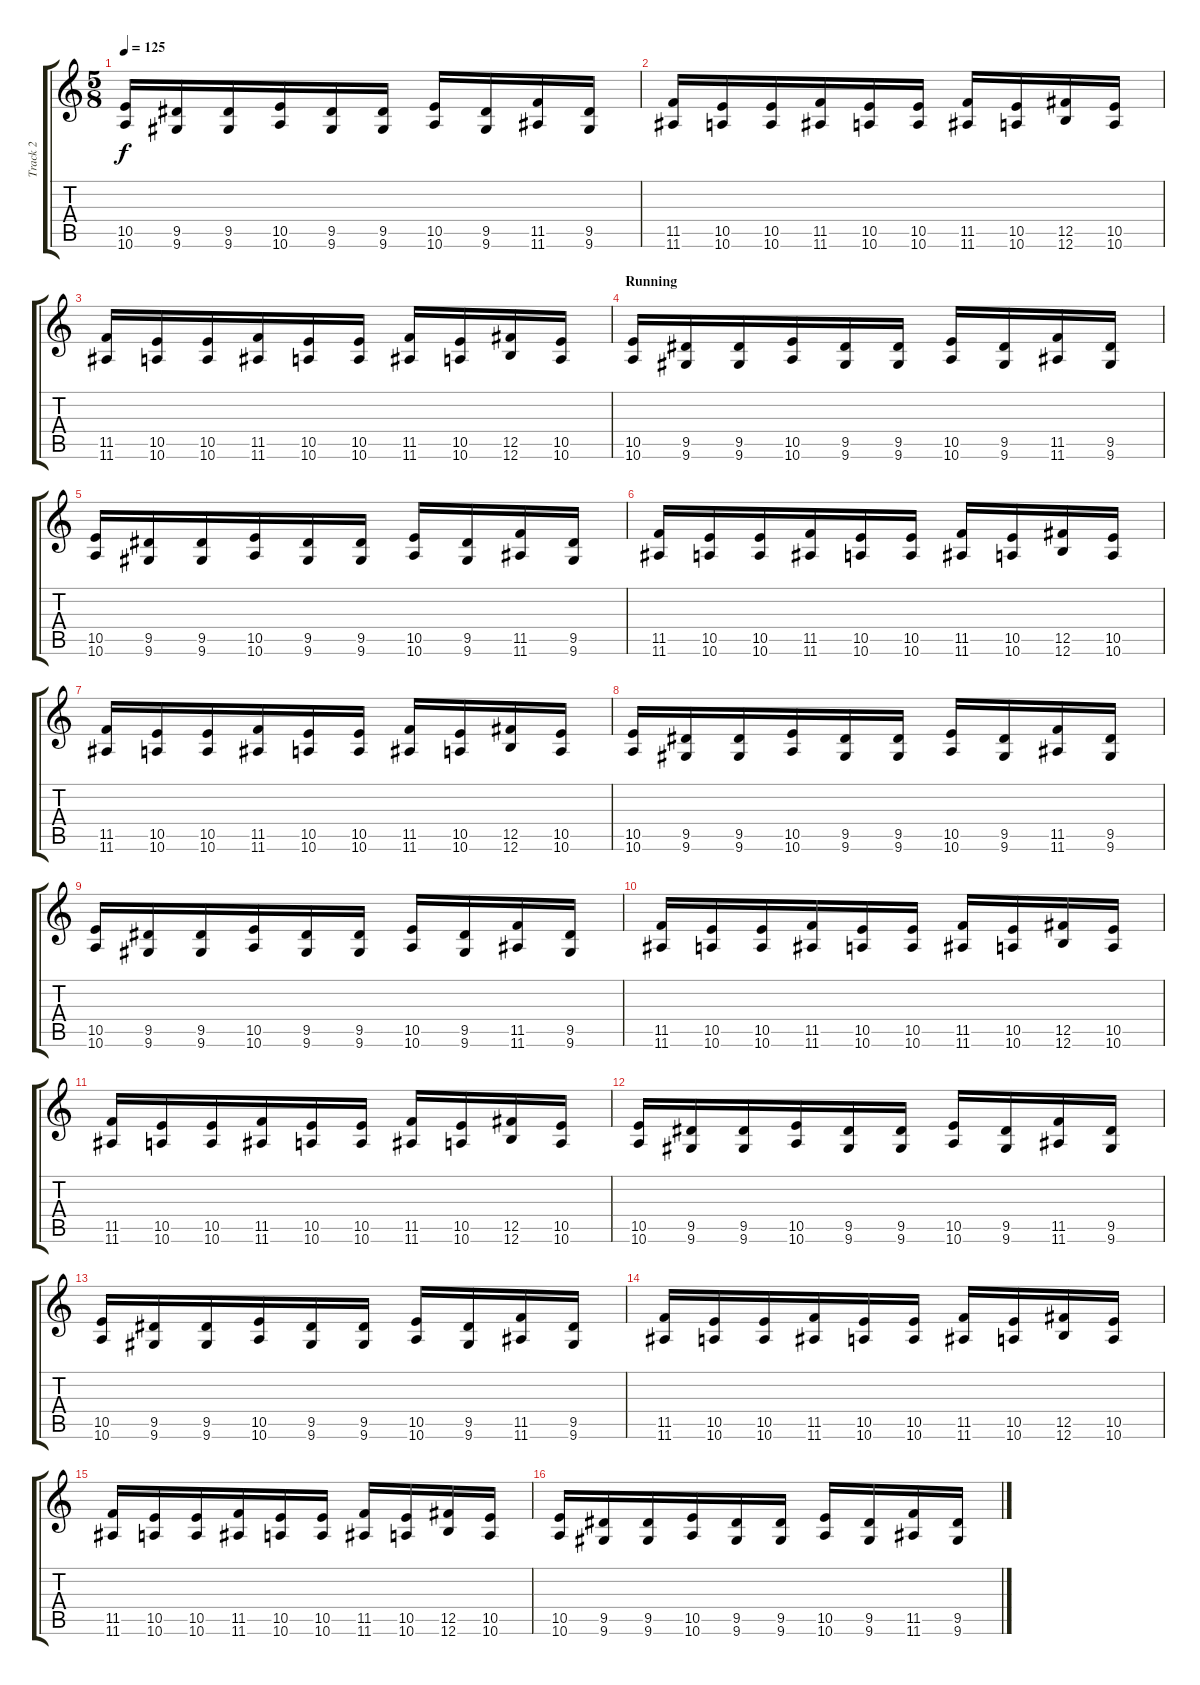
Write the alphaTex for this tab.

\track ("Track 2" "Track 2") {instrument overdrivenguitar}
\staff {score tabs}
\tuning (Db4 Ab3 E3 B2 Gb2 B1) {hide}
\ts (5 8)
\tempo 125
\clef g2
\ks c
(10.5 10.6).16{dy f} (9.5 9.6).16 (9.5 9.6).16 (10.5 10.6).16 (9.5 9.6).16 (9.5 9.6).16 (10.5 10.6).16 (9.5 9.6).16 (11.5 11.6).16 (9.5 9.6).16 |
(11.5 11.6).16 (10.5 10.6).16 (10.5 10.6).16 (11.5 11.6).16 (10.5 10.6).16 (10.5 10.6).16 (11.5 11.6).16 (10.5 10.6).16 (12.5 12.6).16 (10.5 10.6).16 |
(11.5 11.6).16 (10.5 10.6).16 (10.5 10.6).16 (11.5 11.6).16 (10.5 10.6).16 (10.5 10.6).16 (11.5 11.6).16 (10.5 10.6).16 (12.5 12.6).16 (10.5 10.6).16 |
\section ("" "Running")
(10.5 10.6).16 (9.5 9.6).16 (9.5 9.6).16 (10.5 10.6).16 (9.5 9.6).16 (9.5 9.6).16 (10.5 10.6).16 (9.5 9.6).16 (11.5 11.6).16 (9.5 9.6).16 |
(10.5 10.6).16 (9.5 9.6).16 (9.5 9.6).16 (10.5 10.6).16 (9.5 9.6).16 (9.5 9.6).16 (10.5 10.6).16 (9.5 9.6).16 (11.5 11.6).16 (9.5 9.6).16 |
(11.5 11.6).16 (10.5 10.6).16 (10.5 10.6).16 (11.5 11.6).16 (10.5 10.6).16 (10.5 10.6).16 (11.5 11.6).16 (10.5 10.6).16 (12.5 12.6).16 (10.5 10.6).16 |
(11.5 11.6).16 (10.5 10.6).16 (10.5 10.6).16 (11.5 11.6).16 (10.5 10.6).16 (10.5 10.6).16 (11.5 11.6).16 (10.5 10.6).16 (12.5 12.6).16 (10.5 10.6).16 |
(10.5 10.6).16 (9.5 9.6).16 (9.5 9.6).16 (10.5 10.6).16 (9.5 9.6).16 (9.5 9.6).16 (10.5 10.6).16 (9.5 9.6).16 (11.5 11.6).16 (9.5 9.6).16 |
(10.5 10.6).16 (9.5 9.6).16 (9.5 9.6).16 (10.5 10.6).16 (9.5 9.6).16 (9.5 9.6).16 (10.5 10.6).16 (9.5 9.6).16 (11.5 11.6).16 (9.5 9.6).16 |
(11.5 11.6).16 (10.5 10.6).16 (10.5 10.6).16 (11.5 11.6).16 (10.5 10.6).16 (10.5 10.6).16 (11.5 11.6).16 (10.5 10.6).16 (12.5 12.6).16 (10.5 10.6).16 |
(11.5 11.6).16 (10.5 10.6).16 (10.5 10.6).16 (11.5 11.6).16 (10.5 10.6).16 (10.5 10.6).16 (11.5 11.6).16 (10.5 10.6).16 (12.5 12.6).16 (10.5 10.6).16 |
(10.5 10.6).16 (9.5 9.6).16 (9.5 9.6).16 (10.5 10.6).16 (9.5 9.6).16 (9.5 9.6).16 (10.5 10.6).16 (9.5 9.6).16 (11.5 11.6).16 (9.5 9.6).16 |
(10.5 10.6).16 (9.5 9.6).16 (9.5 9.6).16 (10.5 10.6).16 (9.5 9.6).16 (9.5 9.6).16 (10.5 10.6).16 (9.5 9.6).16 (11.5 11.6).16 (9.5 9.6).16 |
(11.5 11.6).16 (10.5 10.6).16 (10.5 10.6).16 (11.5 11.6).16 (10.5 10.6).16 (10.5 10.6).16 (11.5 11.6).16 (10.5 10.6).16 (12.5 12.6).16 (10.5 10.6).16 |
(11.5 11.6).16 (10.5 10.6).16 (10.5 10.6).16 (11.5 11.6).16 (10.5 10.6).16 (10.5 10.6).16 (11.5 11.6).16 (10.5 10.6).16 (12.5 12.6).16 (10.5 10.6).16 |
(10.5 10.6).16 (9.5 9.6).16 (9.5 9.6).16 (10.5 10.6).16 (9.5 9.6).16 (9.5 9.6).16 (10.5 10.6).16 (9.5 9.6).16 (11.5 11.6).16 (9.5 9.6).16
